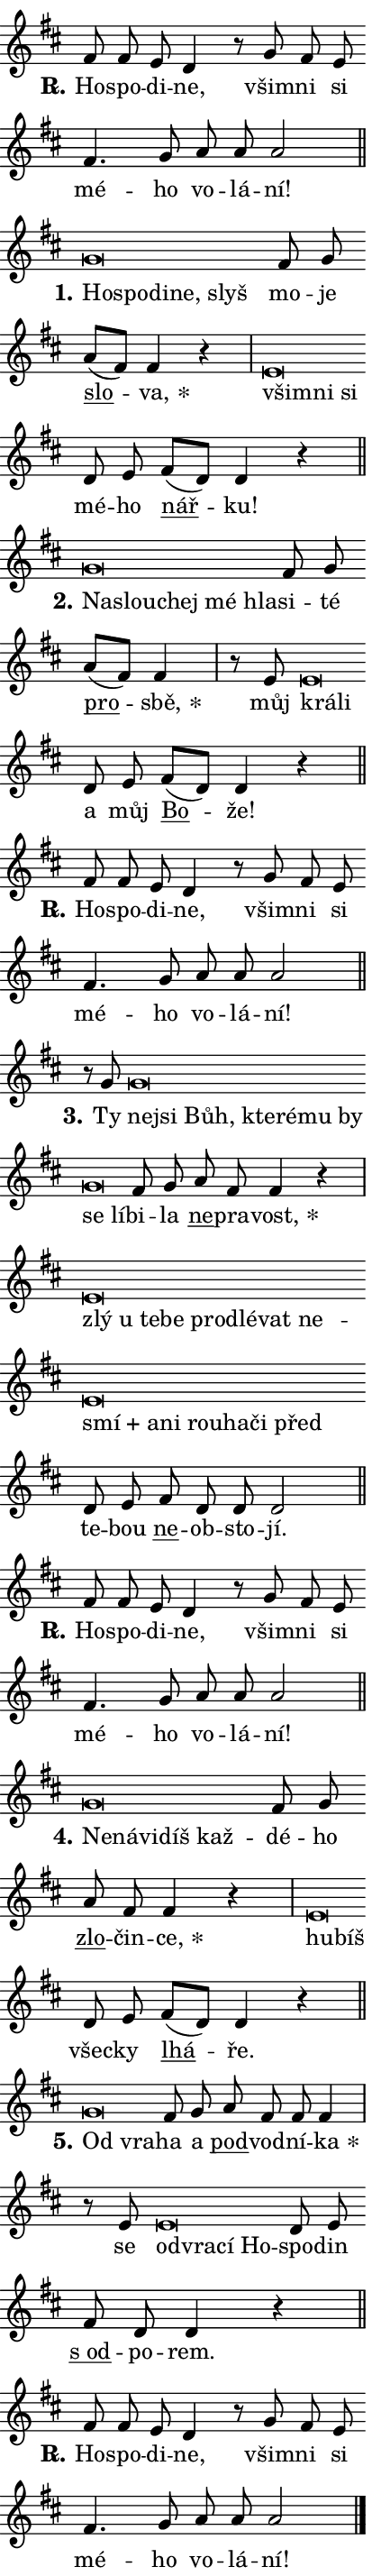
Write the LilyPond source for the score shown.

\version "2.24.0"
\header { tagline = "" }
\paper {
  indent = 0\cm
  top-margin = 0\cm
  right-margin = 0.13\cm % to fit lyric hyphens
  bottom-margin = 0\cm
  left-margin = 0\cm
  paper-width = 7\cm
  page-breaking = #ly:one-page-breaking
  system-system-spacing.basic-distance = #11
  score-system-spacing.basic-distance = #11
  ragged-last = ##f
}


%% Author: Thomas Morley
%% https://lists.gnu.org/archive/html/lilypond-user/2020-05/msg00002.html
#(define (line-position grob)
"Returns position of @var[grob} in current system:
   @code{'start}, if at first time-step
   @code{'end}, if at last time-step
   @code{'middle} otherwise
"
  (let* ((col (ly:item-get-column grob))
         (ln (ly:grob-object col 'left-neighbor))
         (rn (ly:grob-object col 'right-neighbor))
         (col-to-check-left (if (ly:grob? ln) ln col))
         (col-to-check-right (if (ly:grob? rn) rn col))
         (break-dir-left
           (and
             (ly:grob-property col-to-check-left 'non-musical #f)
             (ly:item-break-dir col-to-check-left)))
         (break-dir-right
           (and
             (ly:grob-property col-to-check-right 'non-musical #f)
             (ly:item-break-dir col-to-check-right))))
        (cond ((eqv? 1 break-dir-left) 'start)
              ((eqv? -1 break-dir-right) 'end)
              (else 'middle))))

#(define (tranparent-at-line-position vctor)
  (lambda (grob)
  "Relying on @code{line-position} select the relevant enry from @var{vctor}.
Used to determine transparency,"
    (case (line-position grob)
      ((end) (not (vector-ref vctor 0)))
      ((middle) (not (vector-ref vctor 1)))
      ((start) (not (vector-ref vctor 2))))))

noteHeadBreakVisibility =
#(define-music-function (break-visibility)(vector?)
"Makes @code{NoteHead}s transparent relying on @var{break-visibility}"
#{
  \override NoteHead.transparent =
    #(tranparent-at-line-position break-visibility)
#})

#(define delete-ledgers-for-transparent-note-heads
  (lambda (grob)
    "Reads whether a @code{NoteHead} is transparent.
If so this @code{NoteHead} is removed from @code{'note-heads} from
@var{grob}, which is supposed to be @code{LedgerLineSpanner}.
As a result ledgers are not printed for this @code{NoteHead}"
    (let* ((nhds-array (ly:grob-object grob 'note-heads))
           (nhds-list
             (if (ly:grob-array? nhds-array)
                 (ly:grob-array->list nhds-array)
                 '()))
           ;; Relies on the transparent-property being done before
           ;; Staff.LedgerLineSpanner.after-line-breaking is executed.
           ;; This is fragile ...
           (to-keep
             (remove
               (lambda (nhd)
                 (ly:grob-property nhd 'transparent #f))
               nhds-list)))
      ;; TODO find a better method to iterate over grob-arrays, similiar
      ;; to filter/remove etc for lists
      ;; For now rebuilt from scratch
      (set! (ly:grob-object grob 'note-heads)  '())
      (for-each
        (lambda (nhd)
          (ly:pointer-group-interface::add-grob grob 'note-heads nhd))
        to-keep))))

squashNotes = {
  \override NoteHead.X-extent = #'(-0.2 . 0.2)
  \override NoteHead.Y-extent = #'(-0.75 . 0)
  \override NoteHead.stencil =
    #(lambda (grob)
       (let ((pos (ly:grob-property grob 'staff-position)))
         (begin
           (if (< pos -7) (display "ERROR: Lower brevis then expected\n") (display "OK: Expected brevis position\n"))
           (if (<= pos -6) ly:text-interface::print ly:note-head::print))))
}
unSquashNotes = {
  \revert NoteHead.X-extent
  \revert NoteHead.Y-extent
  \revert NoteHead.stencil
}

hideNotes = \noteHeadBreakVisibility #begin-of-line-visible
unHideNotes = \noteHeadBreakVisibility #all-visible

% work-around for resetting accidentals
% https://lilypond.org/doc/v2.23/Documentation/notation/displaying-rhythms#unmetered-music
cadenzaMeasure = {
  \cadenzaOff
  \partial 1024 s1024
  \cadenzaOn
}

#(define-markup-command (accent layout props text) (markup?)
  "Underline accented syllable"
  (interpret-markup layout props
    #{\markup \override #'(offset . 4.3) \underline { #text }#}))

responsum = \markup \concat {
  "R" \hspace #-1.05 \path #0.1 #'((moveto 0 0.07) (lineto 0.9 0.8)) \hspace #0.05 "."
}

spaceSize = #0.6828661417322834 % exact space size for TeX Gyre Schola

\layout {
  \context {
    \Staff
    \remove "Time_signature_engraver"
    \override LedgerLineSpanner.after-line-breaking = #delete-ledgers-for-transparent-note-heads
  }
  \context {
    \Lyrics {
      \override LyricSpace.minimum-distance = \spaceSize
      \override LyricText.font-name = #"TeX Gyre Schola"
      \override LyricText.font-size = 1
      \override StanzaNumber.font-name = #"TeX Gyre Schola Bold"
      \override StanzaNumber.font-size = 1
    }
  }
  \context {
    \Score 
    \override NoteHead.text =
      #(lambda (grob) 
        (let ((pos (ly:grob-property grob 'staff-position)))
          #{\markup {
            \combine
              \halign #-0.55 \raise #(if (= pos -6) 0 0.5) \override #'(thickness . 2) \draw-line #'(3.2 . 0)
              \musicglyph "noteheads.sM1"
          }#}))
  }
}

% magnetic-lyrics.ily
%
%   written by
%     Jean Abou Samra <jean@abou-samra.fr>
%     Werner Lemberg <wl@gnu.org>
%
%   adapted by
%     Jiri Hon <jiri.hon@gmail.com>
%
% Version 2022-Apr-15

% https://www.mail-archive.com/lilypond-user@gnu.org/msg149350.html

#(define (Left_hyphen_pointer_engraver context)
   "Collect syllable-hyphen-syllable occurrences in lyrics and store
them in properties.  This engraver only looks to the left.  For
example, if the lyrics input is @code{foo -- bar}, it does the
following.

@itemize @bullet
@item
Set the @code{text} property of the @code{LyricHyphen} grob between
@q{foo} and @q{bar} to @code{foo}.

@item
Set the @code{left-hyphen} property of the @code{LyricText} grob with
text @q{foo} to the @code{LyricHyphen} grob between @q{foo} and
@q{bar}.
@end itemize

Use this auxiliary engraver in combination with the
@code{lyric-@/text::@/apply-@/magnetic-@/offset!} hook."
   (let ((hyphen #f)
         (text #f))
     (make-engraver
      (acknowledgers
       ((lyric-syllable-interface engraver grob source-engraver)
        (set! text grob)))
      (end-acknowledgers
       ((lyric-hyphen-interface engraver grob source-engraver)
        ;(when (not (grob::has-interface grob 'lyric-space-interface))
          (set! hyphen grob)));)
      ((stop-translation-timestep engraver)
       (when (and text hyphen)
         (ly:grob-set-object! text 'left-hyphen hyphen))
       (set! text #f)
       (set! hyphen #f)))))

#(define (lyric-text::apply-magnetic-offset! grob)
   "If the space between two syllables is less than the value in
property @code{LyricText@/.details@/.squash-threshold}, move the right
syllable to the left so that it gets concatenated with the left
syllable.

Use this function as a hook for
@code{LyricText@/.after-@/line-@/breaking} if the
@code{Left_@/hyphen_@/pointer_@/engraver} is active."
   (let ((hyphen (ly:grob-object grob 'left-hyphen #f)))
     (when hyphen
       (let ((left-text (ly:spanner-bound hyphen LEFT)))
         (when (grob::has-interface left-text 'lyric-syllable-interface)
           (let* ((common (ly:grob-common-refpoint grob left-text X))
                  (this-x-ext (ly:grob-extent grob common X))
                  (left-x-ext
                   (begin
                     ;; Trigger magnetism for left-text.
                     (ly:grob-property left-text 'after-line-breaking)
                     (ly:grob-extent left-text common X)))
                  ;; `delta` is the gap width between two syllables.
                  (delta (- (interval-start this-x-ext)
                            (interval-end left-x-ext)))
                  (details (ly:grob-property grob 'details))
                  (threshold (assoc-get 'squash-threshold details 0.2)))
             (when (< delta threshold)
               (let* (;; We have to manipulate the input text so that
                      ;; ligatures crossing syllable boundaries are not
                      ;; disabled.  For languages based on the Latin
                      ;; script this is essentially a beautification.
                      ;; However, for non-Western scripts it can be a
                      ;; necessity.
                      (lt (ly:grob-property left-text 'text))
                      (rt (ly:grob-property grob 'text))
                      (is-space (grob::has-interface hyphen 'lyric-space-interface))
                      (space (if is-space " " ""))
                      (extra-delta (if is-space spaceSize 0))
                      ;; Append new syllable.
                      (ltrt-space (if (and (string? lt) (string? rt))
                                (string-append lt space rt)
                                (make-concat-markup (list lt space rt))))
                      ;; Right-align `ltrt` to the right side.
                      (ltrt-space-markup (grob-interpret-markup
                               grob
                               (make-translate-markup
                                (cons (interval-length this-x-ext) 0)
                                (make-right-align-markup ltrt-space)))))
                 (begin
                   ;; Don't print `left-text`.
                   (ly:grob-set-property! left-text 'stencil #f)
                   ;; Set text and stencil (which holds all collected
                   ;; syllables so far) and shift it to the left.
                   (ly:grob-set-property! grob 'text ltrt-space)
                   (ly:grob-set-property! grob 'stencil ltrt-space-markup)
                   (ly:grob-translate-axis! grob (- (- delta extra-delta)) X))))))))))


#(define (lyric-hyphen::displace-bounds-first grob)
   ;; Make very sure this callback isn't triggered too early.
   (let ((left (ly:spanner-bound grob LEFT))
         (right (ly:spanner-bound grob RIGHT)))
     (ly:grob-property left 'after-line-breaking)
     (ly:grob-property right 'after-line-breaking)
     (ly:lyric-hyphen::print grob)))

squashThreshold = #0.4

\layout {
  \context {
    \Lyrics
    \consists #Left_hyphen_pointer_engraver
    \override LyricText.after-line-breaking =
      #lyric-text::apply-magnetic-offset!
    \override LyricHyphen.stencil = #lyric-hyphen::displace-bounds-first
    \override LyricText.details.squash-threshold = \squashThreshold
    \override LyricHyphen.minimum-distance = 0
    \override LyricHyphen.minimum-length = \squashThreshold
  }
}

squashText = \override LyricText.details.squash-threshold = 9999
unSquashText = \override LyricText.details.squash-threshold = \squashThreshold

leftText = \override LyricText.self-alignment-X = #LEFT
unLeftText = \revert LyricText.self-alignment-X

starOffset = #(lambda (grob) 
                (let ((x_offset (ly:self-alignment-interface::aligned-on-x-parent grob)))
                  (if (= x_offset 0) 0 (+ x_offset 1.2))))

star = #(define-music-function (syllable)(string?)
"Append star separator at the end of a syllable"
#{
  \once \override LyricText.X-offset = #starOffset
  \lyricmode { \markup {
    #syllable
    \override #'((font-name . "TeX Gyre Schola Bold")) \hspace #0.2 \lower #0.65 \larger "*"
  } }
#})

starAccent = #(define-music-function (syllable)(string?)
"Append star separator at the end of a syllable and make accent"
#{
  \once \override LyricText.X-offset = #starOffset
  \lyricmode { \markup {
    \accent #syllable
    \override #'((font-name . "TeX Gyre Schola Bold")) \hspace #0.2 \lower #0.65 \larger "*"
  } }
#})

breath = #(define-music-function (syllable)(string?)
"Append breathing indicator at the end of a syllable"
#{
  \lyricmode { \markup { #syllable "+" } }
#})

optionalBreath = #(define-music-function (syllable)(string?)
"Append optional breathing indicator at the end of a syllable"
#{
  \lyricmode { \markup { #syllable "(+)" } }
#})


\score {
    <<
        \new Voice = "melody" { \cadenzaOn \key d \major \relative { fis'8 fis e d4 r8 \bar "" g8 fis e \bar "" fis4. g8 \bar "" a a a2 \cadenzaMeasure \bar "||" \break } }
        \new Lyrics \lyricsto "melody" { \lyricmode { \set stanza = \responsum
Ho -- spo -- di -- ne, všim -- ni si mé -- ho vo -- lá -- ní! } }
    >>
    \layout {}
}

\score {
    <<
        \new Voice = "melody" { \cadenzaOn \key d \major \relative { \squashNotes g'\breve*1/16 \hideNotes \breve*1/16 \bar "" \breve*1/16 \bar "" \breve*1/16 \breve*1/16 \bar "" \unHideNotes \unSquashNotes fis8 g \bar "" a[( fis)] fis4 r \cadenzaMeasure \bar "|" \squashNotes e\breve*1/16 \hideNotes \breve*1/16 \breve*1/16 \bar "" \unHideNotes \unSquashNotes d8 e \bar "" fis[( d)] d4 r \cadenzaMeasure \bar "||" \break } }
        \new Lyrics \lyricsto "melody" { \lyricmode { \set stanza = "1."
\leftText Ho -- \squashText spo -- di -- ne, slyš \unLeftText \unSquashText mo -- je \markup \accent slo -- \star va, \leftText všim -- \squashText ni si \unLeftText \unSquashText mé -- ho \markup \accent nář -- ku! } }
    >>
    \layout {}
}

\score {
    <<
        \new Voice = "melody" { \cadenzaOn \key d \major \relative { \squashNotes g'\breve*1/16 \hideNotes \breve*1/16 \bar "" \breve*1/16 \bar "" \breve*1/16 \breve*1/16 \bar "" \unHideNotes \unSquashNotes fis8 g \bar "" a[( fis)] fis4 \cadenzaMeasure \bar "|" r8 e8 \squashNotes e\breve*1/16 \hideNotes \breve*1/16 \bar "" \unHideNotes \unSquashNotes d8 e \bar "" fis[( d)] d4 r \cadenzaMeasure \bar "||" \break } }
        \new Lyrics \lyricsto "melody" { \lyricmode { \set stanza = "2."
\leftText Na -- \squashText slou -- chej mé hla -- \unLeftText \unSquashText si -- té \markup \accent pro -- \star sbě, můj \leftText krá -- \squashText li \unLeftText \unSquashText a můj \markup \accent Bo -- že! } }
    >>
    \layout {}
}

\score {
    <<
        \new Voice = "melody" { \cadenzaOn \key d \major \relative { fis'8 fis e d4 r8 \bar "" g8 fis e \bar "" fis4. g8 \bar "" a a a2 \cadenzaMeasure \bar "||" \break } }
        \new Lyrics \lyricsto "melody" { \lyricmode { \set stanza = \responsum
Ho -- spo -- di -- ne, všim -- ni si mé -- ho vo -- lá -- ní! } }
    >>
    \layout {}
}

\score {
    <<
        \new Voice = "melody" { \cadenzaOn \key d \major \relative { r8 g'8 \squashNotes g\breve*1/16 \hideNotes \breve*1/16 \bar "" \breve*1/16 \bar "" \breve*1/16 \bar "" \breve*1/16 \bar "" \breve*1/16 \bar "" \breve*1/16 \bar "" \breve*1/16 \breve*1/16 \bar "" \unHideNotes \unSquashNotes fis8 g \bar "" a fis fis4 r \cadenzaMeasure \bar "|" \squashNotes e\breve*1/16 \hideNotes \breve*1/16 \bar "" \breve*1/16 \bar "" \breve*1/16 \bar "" \breve*1/16 \bar "" \breve*1/16 \bar "" \breve*1/16 \bar "" \breve*1/16 \bar "" \breve*1/16 \bar "" \breve*1/16 \bar "" \breve*1/16 \bar "" \breve*1/16 \bar "" \breve*1/16 \bar "" \breve*1/16 \breve*1/16 \bar "" \unHideNotes \unSquashNotes d8 e \bar "" fis d d d2 \cadenzaMeasure \bar "||" \break } }
        \new Lyrics \lyricsto "melody" { \lyricmode { \set stanza = "3."
Ty \leftText nej -- \squashText si Bůh, kte -- ré -- mu by se lí -- \unLeftText \unSquashText bi -- la \markup \accent ne -- pra -- \star vost, \leftText zlý \squashText u te -- be pro -- dlé -- vat ne -- \breath "smí" a -- ni rou -- ha -- či před \unLeftText \unSquashText te -- bou \markup \accent ne -- ob -- sto -- jí. } }
    >>
    \layout {}
}

\score {
    <<
        \new Voice = "melody" { \cadenzaOn \key d \major \relative { fis'8 fis e d4 r8 \bar "" g8 fis e \bar "" fis4. g8 \bar "" a a a2 \cadenzaMeasure \bar "||" \break } }
        \new Lyrics \lyricsto "melody" { \lyricmode { \set stanza = \responsum
Ho -- spo -- di -- ne, všim -- ni si mé -- ho vo -- lá -- ní! } }
    >>
    \layout {}
}

\score {
    <<
        \new Voice = "melody" { \cadenzaOn \key d \major \relative { \squashNotes g'\breve*1/16 \hideNotes \breve*1/16 \bar "" \breve*1/16 \bar "" \breve*1/16 \breve*1/16 \bar "" \unHideNotes \unSquashNotes fis8 g \bar "" a fis fis4 r \cadenzaMeasure \bar "|" \squashNotes e\breve*1/16 \hideNotes \breve*1/16 \bar "" \unHideNotes \unSquashNotes d8 e \bar "" fis[( d)] d4 r \cadenzaMeasure \bar "||" \break } }
        \new Lyrics \lyricsto "melody" { \lyricmode { \set stanza = "4."
\leftText Ne -- \squashText ná -- vi -- díš kaž -- \unLeftText \unSquashText dé -- ho \markup \accent zlo -- čin -- \star ce, \leftText hu -- \squashText bíš \unLeftText \unSquashText všec -- ky \markup \accent lhá -- ře. } }
    >>
    \layout {}
}

\score {
    <<
        \new Voice = "melody" { \cadenzaOn \key d \major \relative { \squashNotes g'\breve*1/16 \hideNotes \breve*1/16 \bar "" \unHideNotes \unSquashNotes fis8 g \bar "" a fis fis fis4 \cadenzaMeasure \bar "|" r8 e8 \squashNotes e\breve*1/16 \hideNotes \breve*1/16 \bar "" \breve*1/16 \breve*1/16 \bar "" \unHideNotes \unSquashNotes d8 e \bar "" fis d d4 r \cadenzaMeasure \bar "||" \break } }
        \new Lyrics \lyricsto "melody" { \lyricmode { \set stanza = "5."
\leftText Od \squashText vra -- \unLeftText \unSquashText ha a \markup \accent pod -- vod -- ní -- \star ka se \leftText od -- \squashText vra -- cí Ho -- \unLeftText \unSquashText spo -- din \markup \accent "s od" -- po -- rem. } }
    >>
    \layout {}
}

\score {
    <<
        \new Voice = "melody" { \cadenzaOn \key d \major \relative { fis'8 fis e d4 r8 \bar "" g8 fis e \bar "" fis4. g8 \bar "" a a a2 \cadenzaMeasure \bar "||" \break } \bar "|." }
        \new Lyrics \lyricsto "melody" { \lyricmode { \set stanza = \responsum
Ho -- spo -- di -- ne, všim -- ni si mé -- ho vo -- lá -- ní! } }
    >>
    \layout {}
}
